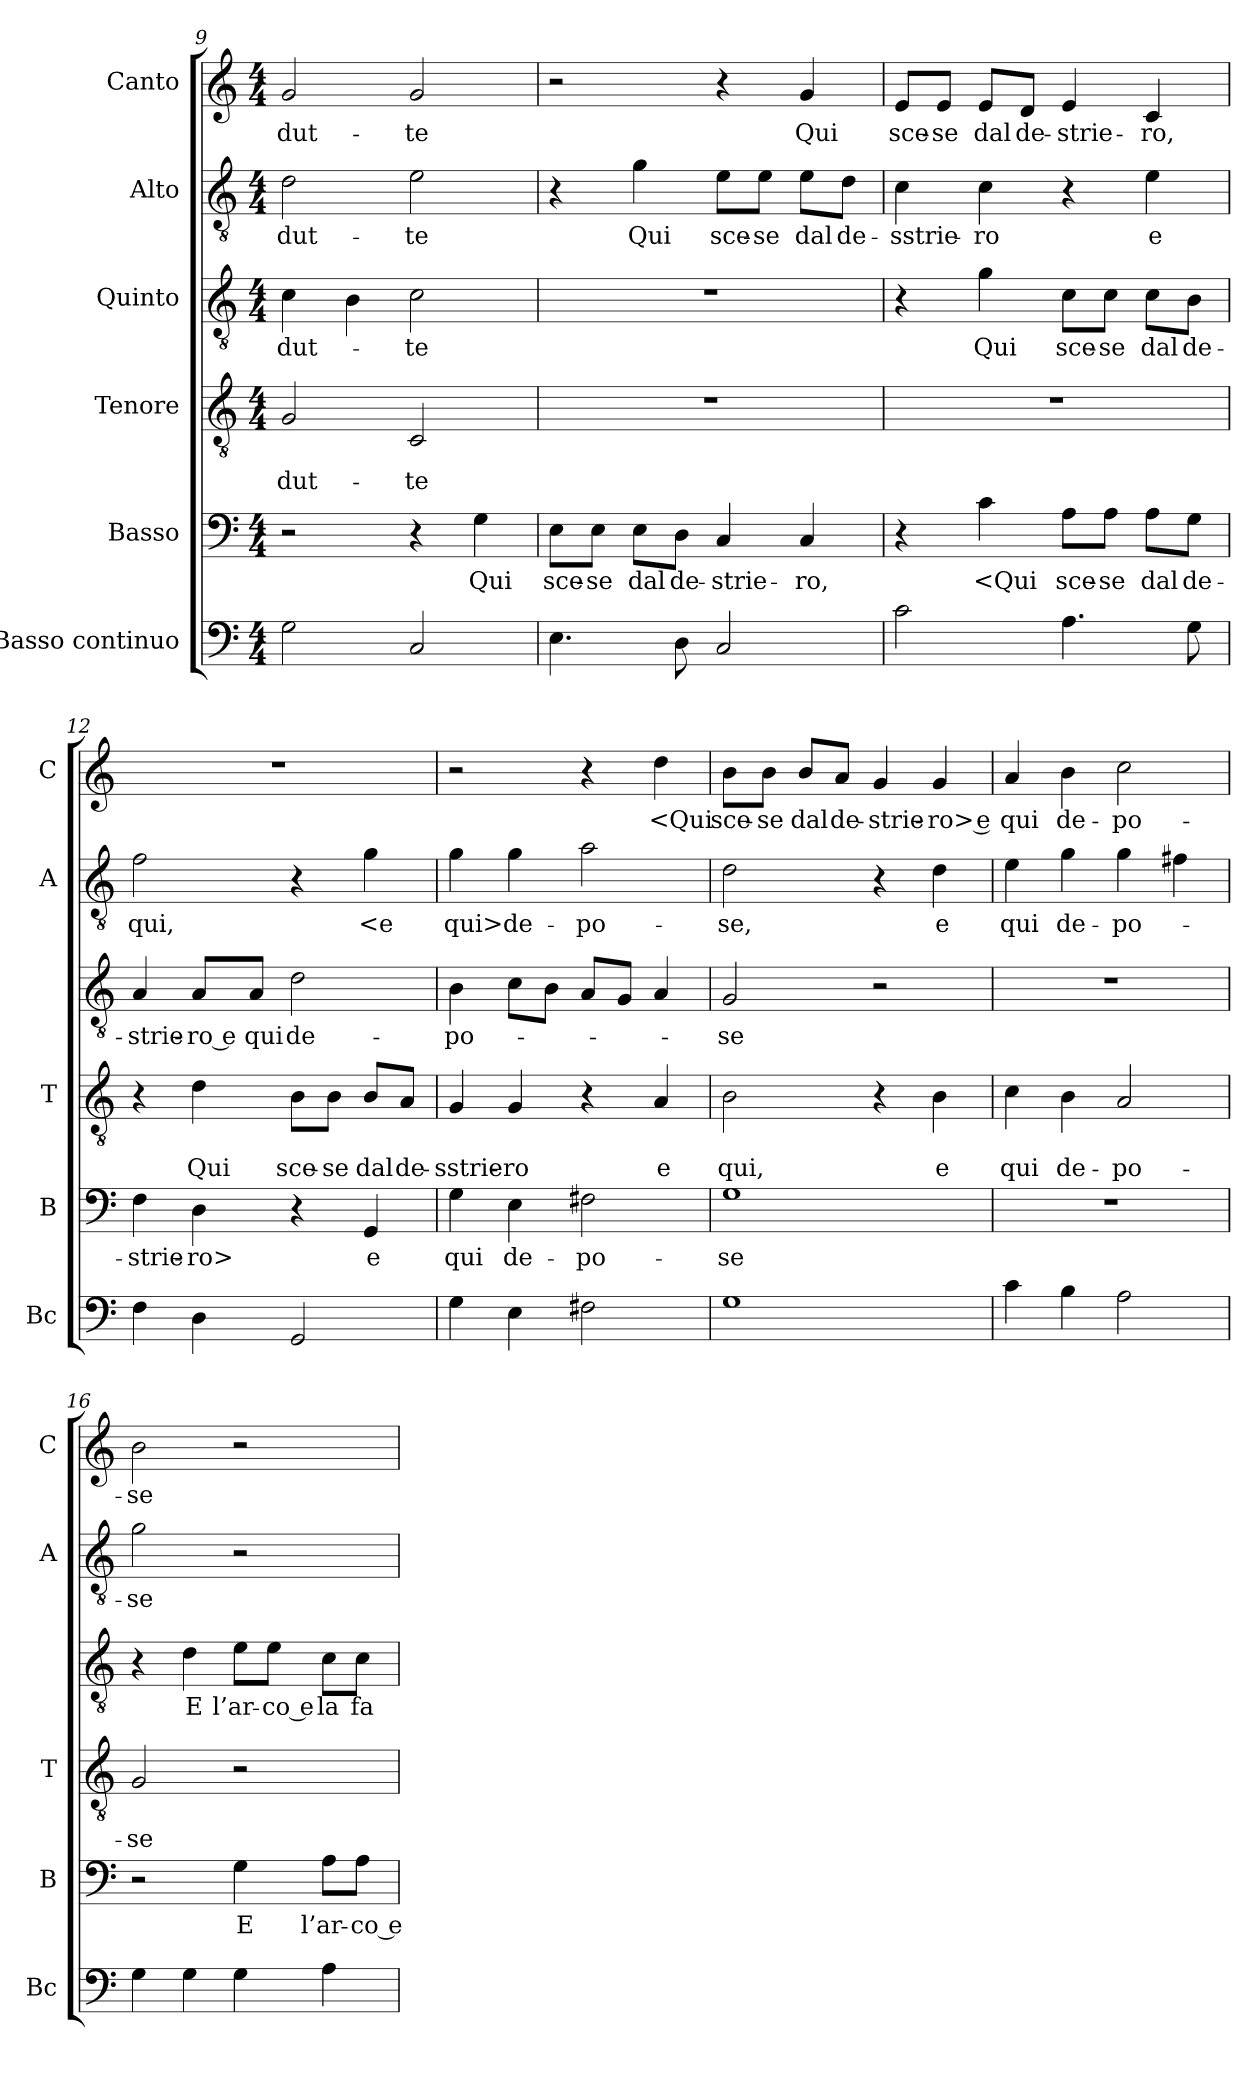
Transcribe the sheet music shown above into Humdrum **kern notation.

**kern	**kern	**text	**kern	**text	**text	**kern	**text	**kern	**text	**kern	**text
*part6	*part5	*part5	*part4	*part4	*part4	*part3	*part3	*part2	*part2	*part1	*part1
*staff6	*staff5	*staff5	*staff4	*staff4	*staff4	*staff3	*staff3	*staff2	*staff2	*staff1	*staff1
*I"Basso continuo	*I"Basso	*	*I"Tenore	*	*	*I"Quinto	*	*I"Alto	*	*I"Canto	*
*I'Bc	*I'B	*	*I'T	*	*	*	*	*I'A	*	*I'C	*
*clefF4	*clefF4	*	*clefGv2	*	*	*clefGv2	*	*clefGv2	*	*clefG2	*
*k[]	*k[]	*	*k[]	*	*	*k[]	*	*k[]	*	*k[]	*
*C:	*C:	*	*C:	*	*	*C:	*	*C:	*	*C:	*
*M4/4	*M4/4	*	*M4/4	*	*	*M4/4	*	*M4/4	*	*M4/4	*
=9	=9	=9	=9	=9	=9	=9	=9	=9	=9	=9	=9
2G	2r	.	2G	.	-dut-	4c	-dut-	2d	-dut-	2g	-dut-
.	.	.	.	.	.	4B	.	.	.	.	.
2C	4r	.	2C	.	-te	2c	-te	2e	-te	2g	-te
.	4G	Qui	.	.	.	.	.	.	.	.	.
=10	=10	=10	=10	=10	=10	=10	=10	=10	=10	=10	=10
4.E	8E\L	sce-	1r	.	.	1r	.	4r	.	2r	.
.	8E\J	-se	.	.	.	.	.	.	.	.	.
.	8E\L	dal	.	.	.	.	.	4g	Qui	.	.
8D	8D\J	de-	.	.	.	.	.	.	.	.	.
2C	4C	-strie-	.	.	.	.	.	8e\L	sce-	4r	.
.	.	.	.	.	.	.	.	8e\J	-se	.	.
.	4C	-ro,	.	.	.	.	.	8e\L	dal	4g	Qui
.	.	.	.	.	.	.	.	8d\J	de-	.	.
=11	=11	=11	=11	=11	=11	=11	=11	=11	=11	=11	=11
2c	4r	.	1r	.	.	4r	.	4c	-sstrie-	8e/L	sce-
.	.	.	.	.	.	.	.	.	.	8e/J	-se
.	4c	<Qui	.	.	.	4g	Qui	4c	-ro	8e/L	dal
.	.	.	.	.	.	.	.	.	.	8d/J	de-
4.A	8A\L	sce-	.	.	.	8c\L	sce-	4r	.	4e	-strie-
.	8A\J	-se	.	.	.	8c\J	-se	.	.	.	.
.	8A\L	dal	.	.	.	8c\L	dal	4e	e	4c	-ro,
8G	8G\J	de-	.	.	.	8B\J	de-	.	.	.	.
=12	=12	=12	=12	=12	=12	=12	=12	=12	=12	=12	=12
4F	4F	-strie-	4r	.	.	4A	-strie-	2f	qui,	1r	.
4D	4D	-ro>	4d	.	Qui	8A/L	-ro e	.	.	.	.
.	.	.	.	.	.	8A/J	qui	.	.	.	.
2GG	4r	.	8B\L	.	sce-	2d	de-	4r	.	.	.
.	.	.	8B\J	.	-se	.	.	.	.	.	.
.	4GG	e	8B/L	.	dal	.	.	4g	<e	.	.
.	.	.	8A/J	.	de-	.	.	.	.	.	.
=13	=13	=13	=13	=13	=13	=13	=13	=13	=13	=13	=13
4G	4G	qui	4G	.	-sstrie-	4B	-po-	4g	qui>	2r	.
4E	4E	de-	4G	.	-ro	8c\L	.	4g	de-	.	.
.	.	.	.	.	.	8B\J	.	.	.	.	.
2F#X	2F#X	-po-	4r	.	.	8A/L	.	2a	-po-	4r	.
.	.	.	.	.	.	8G/J	.	.	.	.	.
.	.	.	4A	.	e	4A	.	.	.	4dd	<Qui
=14	=14	=14	=14	=14	=14	=14	=14	=14	=14	=14	=14
1G	1G	-se	2B	.	qui,	2G	-se	2d	-se,	8b\L	sce-
.	.	.	.	.	.	.	.	.	.	8b\J	-se
.	.	.	.	.	.	.	.	.	.	8b/L	dal
.	.	.	.	.	.	.	.	.	.	8a/J	de-
.	.	.	4r	.	.	2r	.	4r	.	4g	-strie-
.	.	.	4B	.	e	.	.	4d	e	4g	-ro> e
=15	=15	=15	=15	=15	=15	=15	=15	=15	=15	=15	=15
4c	1r	.	4c	.	qui	1r	.	4e	qui	4a	qui
4B	.	.	4B	.	de-	.	.	4g	de-	4b	de-
2A	.	.	2A	.	-po-	.	.	4g	-po-	2cc	-po-
.	.	.	.	.	.	.	.	4f#X	.	.	.
=16	=16	=16	=16	=16	=16	=16	=16	=16	=16	=16	=16
4G	2r	.	2G	.	-se	4r	.	2g	-se	2b	-se
4G	.	.	.	.	.	4d	E	.	.	.	.
4G	4G	E	2r	.	.	8e\L	l’ar-	2r	.	2r	.
.	.	.	.	.	.	8e\J	-co e	.	.	.	.
4A	8A\L	l’ar-	.	.	.	8c\L	la	.	.	.	.
.	8A\J	-co e	.	.	.	8c\J	fa-	.	.	.	.
=	=	=	=	=	=	=	=	=	=	=	=
*-	*-	*-	*-	*-	*-	*-	*-	*-	*-	*-	*-
